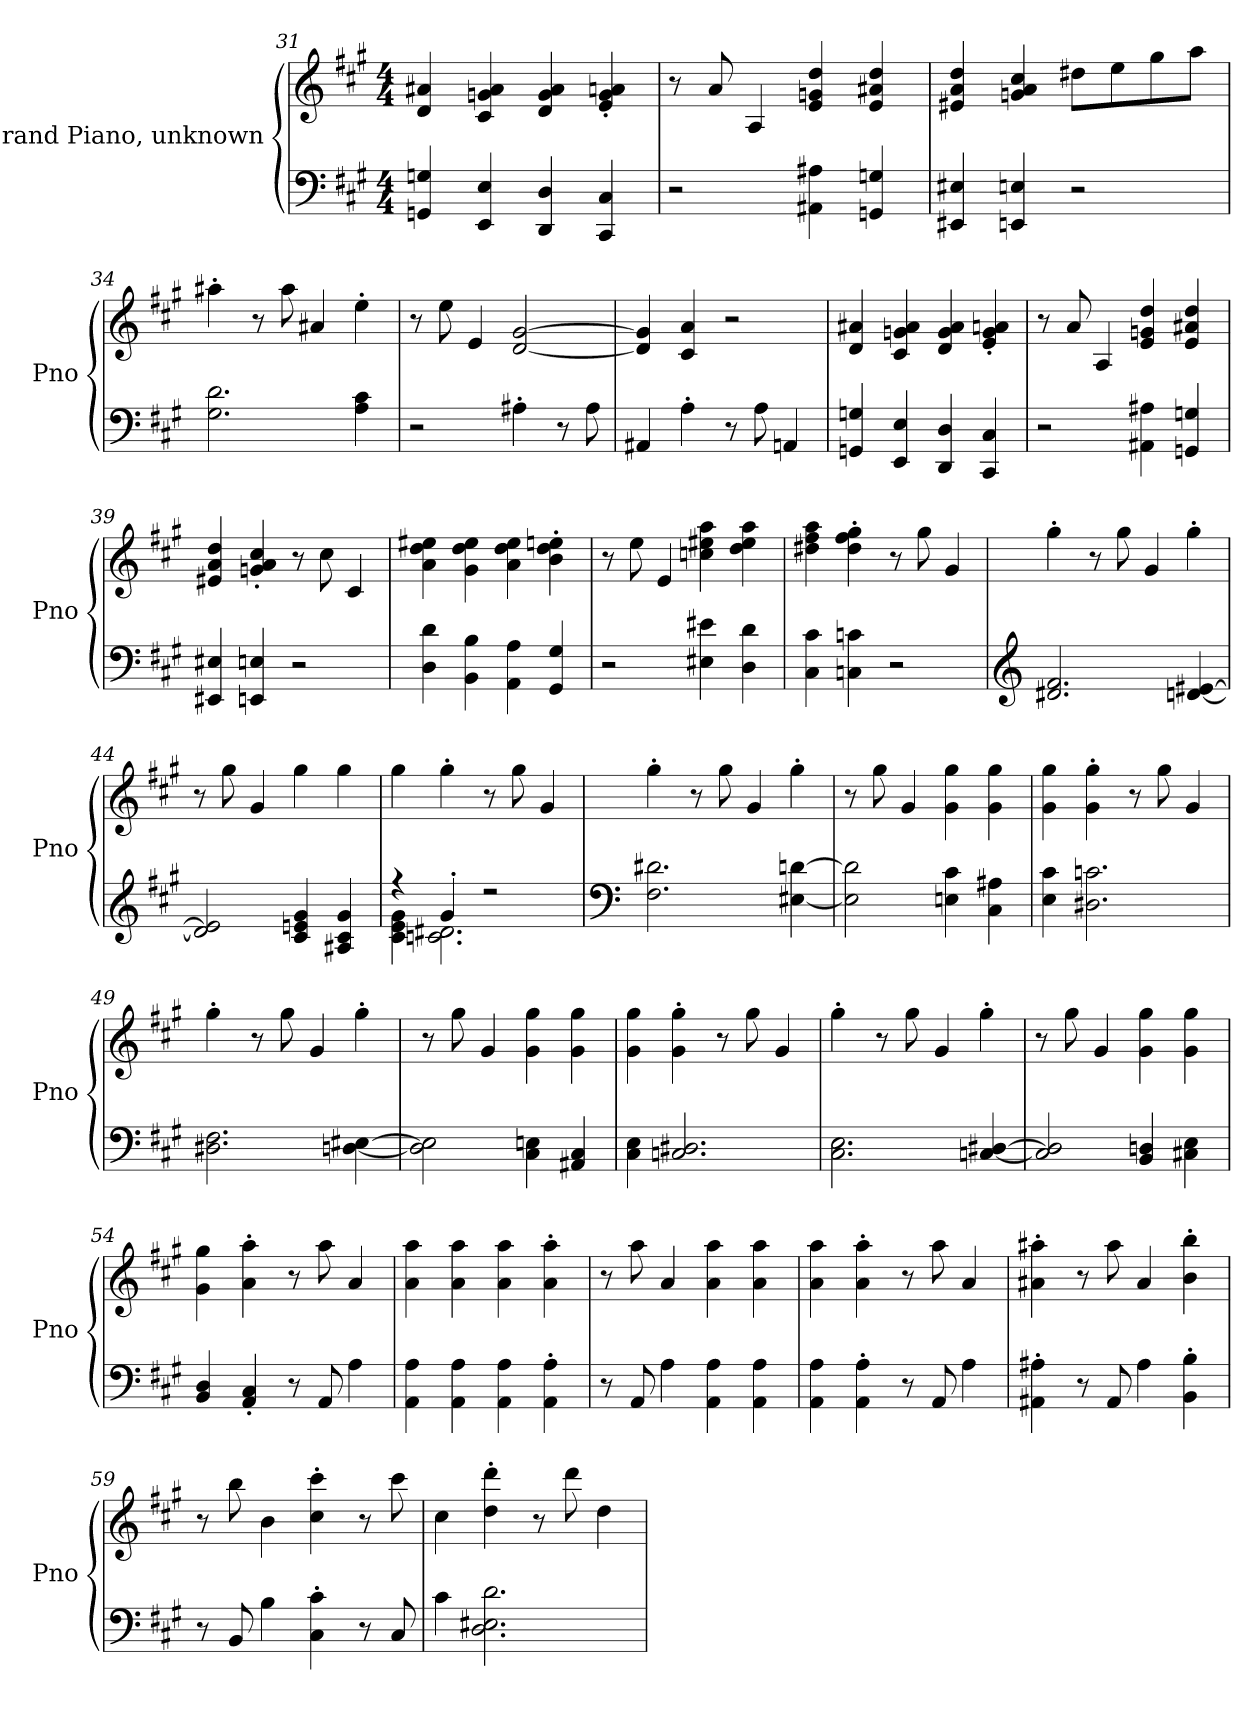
**kern	**kern
*part1	*part1
*staff2	*staff1
*I"Grand Piano, unknown	*
*I'Pno	*
*clefF4	*clefG2
*k[f#c#g#]	*k[f#c#g#]
*M4/4	*M4/4
=31	=31
4GGn/ 4Gn/	4d/ 4a#X/
4EE/ 4E/	4c#/ 4gn/ 4a#/
4DD/ 4D/	4d/ 4g/ 4a#/
4CC#/ 4C#/	4e/' 4g/' 4an/'
=32	=32
2r	8r
.	8a/
.	4A/
4AA#X\ 4A#X\	4e/ 4gn/ 4dd/
4GGn/ 4Gn/	4e/ 4a#X/ 4dd/
!!LO:PB:g=z
=33	=33
4EE#X/ 4E#X/	4e#X/ 4a/ 4dd/
4EEn/ 4En/	4gn/ 4a/ 4cc#/
2r	8dd#X\L
.	8ee\
.	8gg#\
.	8aa\J
=34	=34
2.G#\ 2.d\	4aa#X'\
.	8r
.	8aa#\
.	4a#X/
4A\ 4c#\	4ee'\
=35	=35
2r	8r
.	8ee\
.	4e/
4A#X'\	[2d/ [2g#/
8r	.
8A#\	.
=36	=36
4AA#X/	4d/] 4g#/]
4A'\	4c#/ 4a/
8r	2r
8A\	.
4AAn/	.
=37	=37
4GGn/ 4Gn/	4d/ 4a#X/
4EE/ 4E/	4c#/ 4gn/ 4a#/
4DD/ 4D/	4d/ 4g/ 4a#/
4CC#/ 4C#/	4e/' 4g/' 4an/'
=38	=38
2r	8r
.	8a/
.	4A/
4AA#X\ 4A#X\	4e/ 4gn/ 4dd/
4GGn/ 4Gn/	4e/ 4a#X/ 4dd/
!!LO:LB:g=z
=39	=39
4EE#X/ 4E#X/	4e#X/ 4a/ 4dd/
4EEn/ 4En/	4gn/' 4a/' 4cc#/'
2r	8r
.	8cc#\
.	4c#/
=40	=40
4D\ 4d\	4a\ 4dd\ 4ee#X\
4BB\ 4B\	4g#\ 4dd\ 4ee#\
4AA\ 4A\	4a\ 4dd\ 4ee#\
4GG#/ 4G#/	4b\' 4dd\' 4een\'
=41	=41
2r	8r
.	8ee\
.	4e/
4E#X\ 4e#X\	4ccn\ 4ee#X\ 4aa\
4D\ 4d\	4dd\ 4ee#\ 4aa\
=42	=42
4C#\ 4c#\	4dd#X\ 4ff#\ 4aa\
4Cn\ 4cn\	4dd#\' 4ff#\' 4gg#\'
2r	8r
.	8gg#\
.	4g#/
=43	=43
*clefG2	*
2.d#X/ 2.f#/	4gg#'\
.	8r
.	8gg#\
.	4g#/
[4dn/ [4e#X/	4gg#'\
=44	=44
2d/] 2e#/]	8r
.	8gg#\
.	4g#/
4c#/ 4en/ 4g#/	4gg#\
4A#X/ 4c#/ 4g#/	4gg#\
!!LO:LB:g=z
=45	=45
*^	*
4r	4c#\ 4e\ 4g#\	4gg#\
4g#'/	2.cn\ 2.d#X\	4gg#'\
2r	.	8r
.	.	8gg#\
.	.	4g#/
*v	*v	*
=46	=46
*clefF4	*
2.F#\ 2.d#X\	4gg#'\
.	8r
.	8gg#\
.	4g#/
[4E#X\ [4dn\	4gg#'\
=47	=47
2E#\] 2d\]	8r
.	8gg#\
.	4g#/
4En\ 4c#\	4g#\ 4gg#\
4C#\ 4A#X\	4g#\ 4gg#\
=48	=48
4E\ 4c#\	4g#\ 4gg#\
2.D#X\ 2.cn\	4g#\' 4gg#\'
.	8r
.	8gg#\
.	4g#/
=49	=49
2.D#X\ 2.F#\	4gg#'\
.	8r
.	8gg#\
.	4g#/
[4Dn\ [4E#X\	4gg#'\
=50	=50
2D\] 2E#\]	8r
.	8gg#\
.	4g#/
4C#\ 4En\	4g#\ 4gg#\
4AA#X/ 4C#/	4g#\ 4gg#\
!!LO:LB:g=z
=51	=51
4C#\ 4E\	4g#\ 4gg#\
2.Cn/ 2.D#X/	4g#\' 4gg#\'
.	8r
.	8gg#\
.	4g#/
=52	=52
2.C#\ 2.E\	4gg#'\
.	8r
.	8gg#\
.	4g#/
[4Cn/ [4D#X/	4gg#'\
=53	=53
2C/] 2D#/]	8r
.	8gg#\
.	4g#/
4BB/ 4Dn/	4g#\ 4gg#\
4C#X\ 4E\	4g#\ 4gg#\
=54	=54
4BB/ 4D/	4g#\ 4gg#\
4AA/' 4C#/'	4a\' 4aa\'
8r	8r
8AA/	8aa\
4A\	4a/
=55	=55
4AA\ 4A\	4a\ 4aa\
4AA\ 4A\	4a\ 4aa\
4AA\ 4A\	4a\ 4aa\
4AA\' 4A\'	4a\' 4aa\'
=56	=56
8r	8r
8AA/	8aa\
4A\	4a/
4AA\ 4A\	4a\ 4aa\
4AA\ 4A\	4a\ 4aa\
=57	=57
4AA\ 4A\	4a\ 4aa\
4AA\' 4A\'	4a\' 4aa\'
8r	8r
8AA/	8aa\
4A\	4a/
!!LO:LB:g=z
=58	=58
4AA#X\' 4A#X\'	4a#X\' 4aa#X\'
8r	8r
8AA#/	8aa#\
4A#\	4a#/
4BB\' 4B\'	4b\' 4bb\'
=59	=59
8r	8r
8BB/	8bb\
4B\	4b\
4C#\' 4c#\'	4cc#\' 4ccc#\'
8r	8r
8C#/	8ccc#\
=60	=60
4c#\	4cc#\
2.D\ 2.E#X\ 2.d\	4dd\' 4ddd\'
.	8r
.	8ddd\
.	4dd\
=	=
*-	*-
